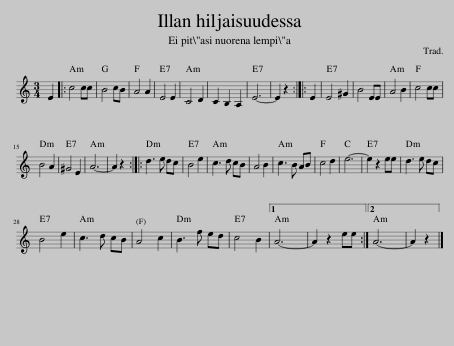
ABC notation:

X:1
L:1/8
M:3/4
I:linebreak $
K:C
V:1 treble
V:1
 E2 |: c4 cc | B4 cB | A4 A2 | E4 E2 | %5
 C4 D2 | C2 B,2 A,2 | E6- | E2 z2 :: E2 | %10
 E4 ^G2 | B4 EE | A4 B2 | c4 cc |$ B4 A2 | %15
 ^G4 E2 | A6- | A2 z2 :: d3 e dc | B4 e2 | %20
 c3 d cB | A4 B2 | c3 B AB | c4 d2 | e6- | %25
 e2 z2 ee | d3 e dc |$ B4 e2 | c3 d cB | A4 c2 | %30
 B3 f ed | c4 B2 |1 A6- | A2 z2 ee :|2 A6- | %35
 A2 z2 |] %36
